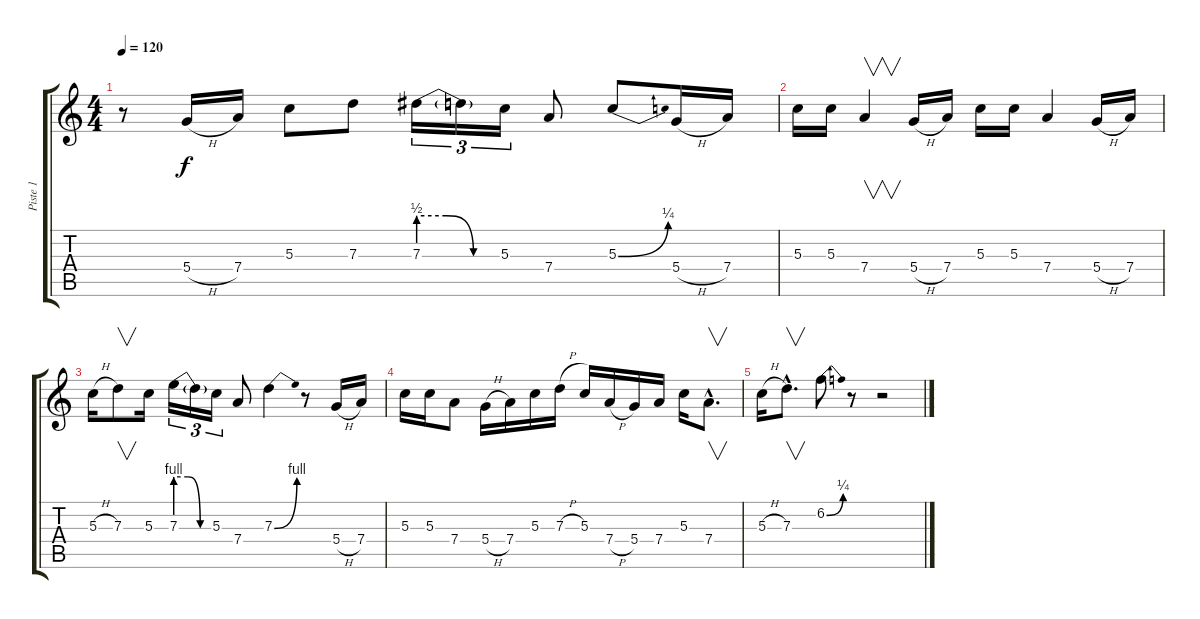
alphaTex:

\track ("Piste 1" "Piste 1") {instrument distortionguitar}
\staff {score tabs}
\tuning (E4 B3 G3 D3 A2 E2) {hide}
\ts (4 4)
\tempo 120
\clef g2
\ks c
r.8{dy f} 5.4{h}.16{volume 7} 7.4.16 5.3.8 7.3.8 7.3{be (custom 0 2 20 2 40 0 60 0)}.16{tu (3 2)} 7.3{t}.16{tu (3 2)} 5.3.16{tu (3 2)} 7.4.8 5.3{be (bend 0 0 60 1)}.8 5.4{h}.16 7.4.16 |
5.3.16 5.3.16 7.4.4{v} 5.4{h}.16 7.4.16 5.3.16 5.3.16 7.4.4 5.4{h}.16 7.4.16 |
5.3{h}.16{volume 5} 7.3.8{v} 5.3.16 7.3{be (custom 0 4 20 4 40 0 60 0)}.16{tu (3 2)} 7.3{t}.16{tu (3 2)} 5.3.16{tu (3 2)} 7.4.8 7.3{be (bend 0 0 60 4)}.4 r.8 5.4{h}.16 7.4.16 |
5.3.16 5.3.16 7.4.8 5.4{h}.16 7.4.16 5.3.16 7.3{h}.16 5.3.16 7.4{h}.16 5.4.16 7.4.16 5.3.16 7.4{hac}.8{v d} |
5.3{h}.16 7.3{hac}.8{v d} 6.2{be (bend 0 0 60 1)}.8 r.8 r.2
